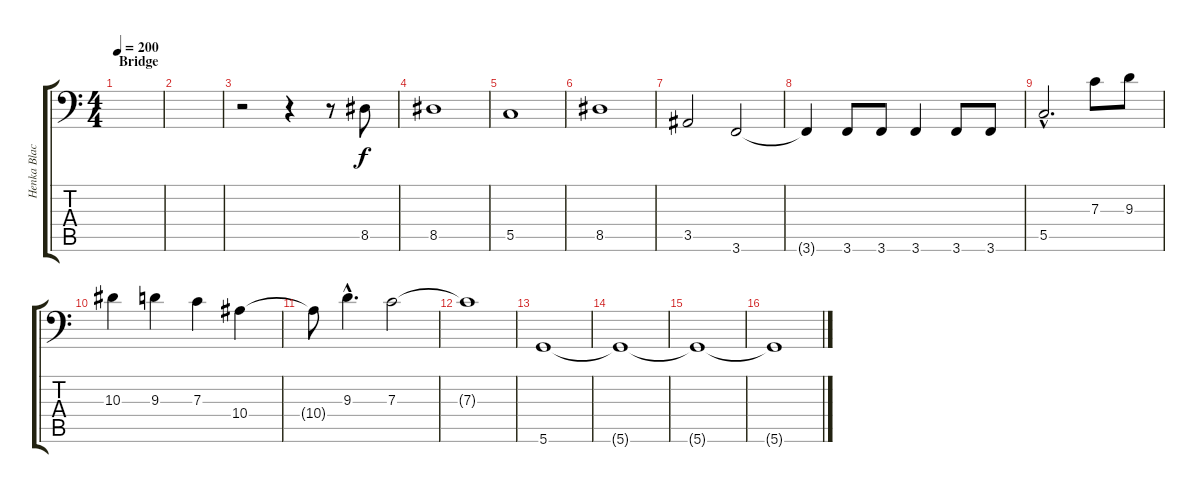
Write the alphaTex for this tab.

\track ("Henka Blacksmith" "Henka Blac") {instrument electricbasspick}
\staff {score tabs}
\tuning (D3 A2 F2 C2 G1 D1) {hide}
\ts (4 4)
\section ("" "Bridge")
\tempo 200
\clef f4
\ks c
|
|
r.2 r.4 r.8 8.5.8 |
8.5.1 |
5.5.1 |
8.5.1 |
3.5.2 3.6.2 |
3.6{t}.4 3.6.8 3.6.8 3.6.4 3.6.8 3.6.8 |
5.5{hac}.2{d} 7.3.8 9.3.8 |
10.3.4 9.3.4 7.3.4 10.4.4 |
10.4{t}.8 9.3{hac}.4{d} 7.3.2 |
7.3{t}.1 |
5.6.1 |
5.6{t}.1 |
5.6{t}.1 |
5.6{t}.1
